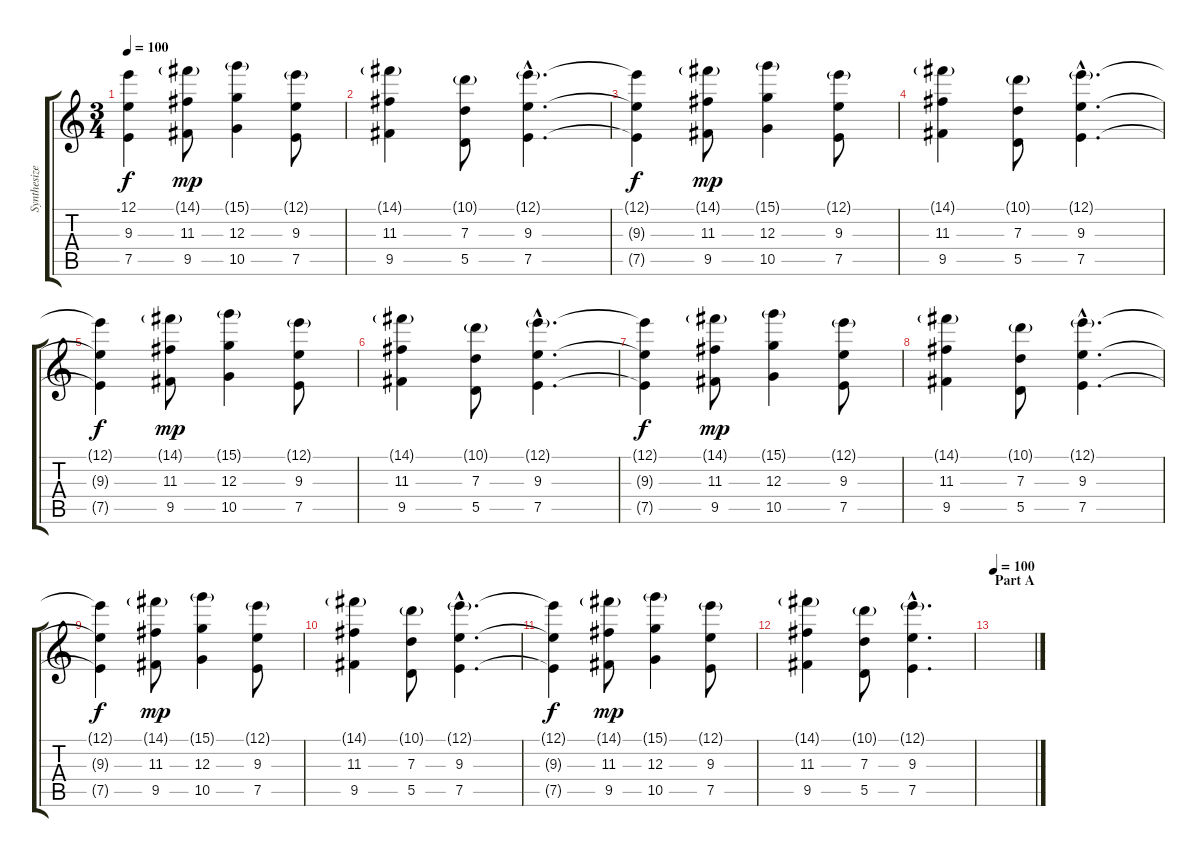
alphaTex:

\track ("Synthesizer" "Synthesize") {instrument stringensemble1}
\staff {score tabs}
\tuning (E5 B4 G4 D4 A3 E3) {hide}
\ts (3 4)
\tempo 100
\clef g2
\ks c
(12.1{t} 9.3{t} 7.5{t}).4{dy f} (14.1{g} 11.3 9.5).8{dy mp} (15.1{g} 12.3 10.5).4 (12.1{g} 9.3 7.5).8 |
(14.1{g} 11.3 9.5).4 (10.1{g} 7.3 5.5).8 (12.1{g hac} 9.3{hac} 7.5{hac}).4{d} |
(12.1{t} 9.3{t} 7.5{t}).4{dy f} (14.1{g} 11.3 9.5).8{dy mp} (15.1{g} 12.3 10.5).4 (12.1{g} 9.3 7.5).8 |
(14.1{g} 11.3 9.5).4 (10.1{g} 7.3 5.5).8 (12.1{g hac} 9.3{hac} 7.5{hac}).4{d} |
(12.1{t} 9.3{t} 7.5{t}).4{dy f} (14.1{g} 11.3 9.5).8{dy mp} (15.1{g} 12.3 10.5).4 (12.1{g} 9.3 7.5).8 |
(14.1{g} 11.3 9.5).4 (10.1{g} 7.3 5.5).8 (12.1{g hac} 9.3{hac} 7.5{hac}).4{d} |
(12.1{t} 9.3{t} 7.5{t}).4{dy f} (14.1{g} 11.3 9.5).8{dy mp} (15.1{g} 12.3 10.5).4 (12.1{g} 9.3 7.5).8 |
(14.1{g} 11.3 9.5).4 (10.1{g} 7.3 5.5).8 (12.1{g hac} 9.3{hac} 7.5{hac}).4{d} |
(12.1{t} 9.3{t} 7.5{t}).4{dy f} (14.1{g} 11.3 9.5).8{dy mp} (15.1{g} 12.3 10.5).4 (12.1{g} 9.3 7.5).8 |
(14.1{g} 11.3 9.5).4 (10.1{g} 7.3 5.5).8 (12.1{g hac} 9.3{hac} 7.5{hac}).4{d} |
(12.1{t} 9.3{t} 7.5{t}).4{dy f} (14.1{g} 11.3 9.5).8{dy mp} (15.1{g} 12.3 10.5).4 (12.1{g} 9.3 7.5).8 |
(14.1{g} 11.3 9.5).4 (10.1{g} 7.3 5.5).8 (12.1{g hac} 9.3{hac} 7.5{hac}).4{d} |
\section ("" "Part A")
\tempo 100
